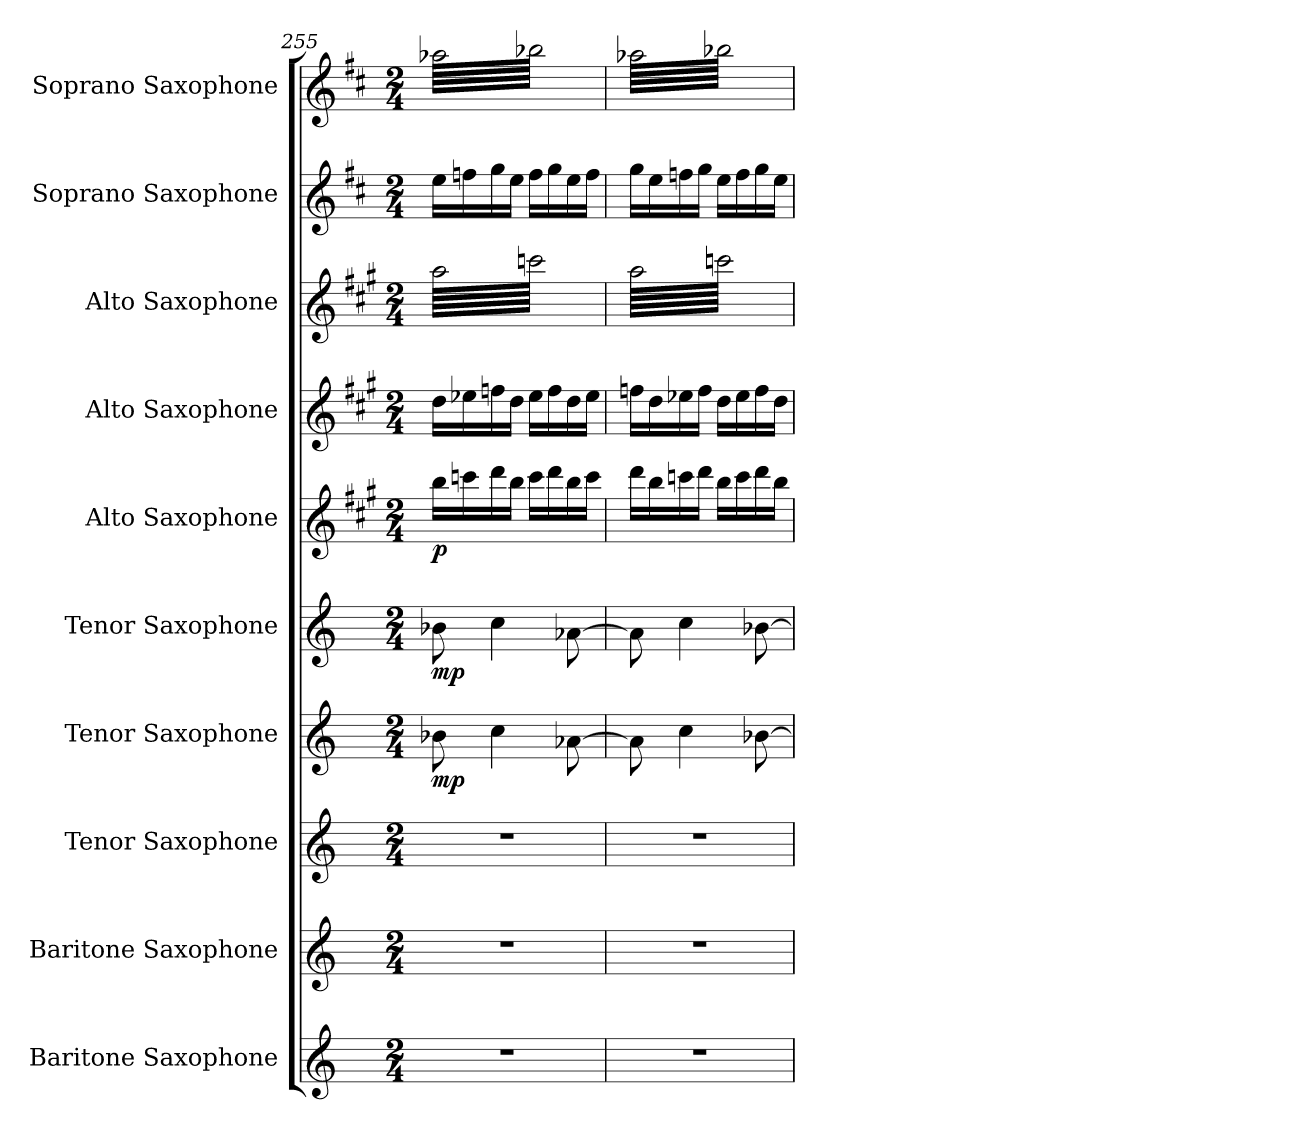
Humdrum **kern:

**kern	**kern	**kern	**kern	**dynam	**kern	**dynam	**kern	**dynam	**kern	**kern	**kern	**kern
*part10	*part9	*part8	*part7	*part7	*part6	*part6	*part5	*part5	*part4	*part3	*part2	*part1
*staff10	*staff9	*staff8	*staff7	*staff7	*staff6	*staff6	*staff5	*staff5	*staff4	*staff3	*staff2	*staff1
*I"Baritone Saxophone	*I"Baritone Saxophone	*I"Tenor Saxophone	*I"Tenor Saxophone	*	*I"Tenor Saxophone	*	*I"Alto Saxophone	*	*I"Alto Saxophone	*I"Alto Saxophone	*I"Soprano Saxophone	*I"Soprano Saxophone
*I'Bar. Sax.	*I'Bar. Sax.	*I'T. Sax.	*I'T. Sax.	*	*I'T. Sax.	*	*I'A. Sax.	*	*I'A. Sax.	*I'A. Sax.	*I'S. Sax.	*I'S. Sax.
*clefG2	*clefG2	*clefG2	*clefG2	*	*clefG2	*	*clefG2	*	*clefG2	*clefG2	*clefG2	*clefG2
*ITrd12c21	*ITrd12c21	*ITrd8c14	*ITrd8c14	*	*ITrd8c14	*	*ITrd5c9	*	*ITrd5c9	*ITrd5c9	*ITrd1c2	*ITrd1c2
*k[]	*k[]	*k[]	*k[]	*	*k[]	*	*k[]	*	*k[]	*k[]	*k[]	*k[]
*M2/4	*M2/4	*M2/4	*M2/4	*	*M2/4	*	*M2/4	*	*M2/4	*M2/4	*M2/4	*M2/4
=255	=255	=255	=255	=255	=255	=255	=255	=255	=255	=255	=255	=255
!	!	!	!	!LO:DY:b	!	!LO:DY:b	!	!LO:DY:b	!	!	!	!
*	*	*	*	*	*	*	*	*	*	*tremolo	*	*
*	*	*	*	*	*	*	*	*	*	*	*	*tremolo
2r	2r	2r	8B-X\	mp	8B-X\	mp	16dd\LL	p	16f\LL	64cc\LLLL	16dd\LL	64gg-X\LLLL
.	.	.	.	.	.	.	.	.	.	64ee-X\	.	64aa-X\
.	.	.	.	.	.	.	.	.	.	64cc\	.	64gg-X\
.	.	.	.	.	.	.	.	.	.	64ee-X\	.	64aa-X\
.	.	.	.	.	.	.	16ee-X\	.	16g-X\	64cc\	16ee-X\	64gg-X\
.	.	.	.	.	.	.	.	.	.	64ee-X\	.	64aa-X\
.	.	.	.	.	.	.	.	.	.	64cc\	.	64gg-X\
.	.	.	.	.	.	.	.	.	.	64ee-X\	.	64aa-X\
.	.	.	4c\	.	4c\	.	16ff\	.	16a-X\	64cc\	16ff\	64gg-X\
.	.	.	.	.	.	.	.	.	.	64ee-X\	.	64aa-X\
.	.	.	.	.	.	.	.	.	.	64cc\	.	64gg-X\
.	.	.	.	.	.	.	.	.	.	64ee-X\	.	64aa-X\
.	.	.	.	.	.	.	16dd\JJ	.	16f\JJ	64cc\	16dd\JJ	64gg-X\
.	.	.	.	.	.	.	.	.	.	64ee-X\	.	64aa-X\
.	.	.	.	.	.	.	.	.	.	64cc\	.	64gg-X\
.	.	.	.	.	.	.	.	.	.	64ee-X\	.	64aa-X\
.	.	.	.	.	.	.	16ee-\LL	.	16g-\LL	64cc\	16ee-\LL	64gg-X\
.	.	.	.	.	.	.	.	.	.	64ee-X\	.	64aa-X\
.	.	.	.	.	.	.	.	.	.	64cc\	.	64gg-X\
.	.	.	.	.	.	.	.	.	.	64ee-X\	.	64aa-X\
.	.	.	.	.	.	.	16ff\	.	16a-\	64cc\	16ff\	64gg-X\
.	.	.	.	.	.	.	.	.	.	64ee-X\	.	64aa-X\
.	.	.	.	.	.	.	.	.	.	64cc\	.	64gg-X\
.	.	.	.	.	.	.	.	.	.	64ee-X\	.	64aa-X\
.	.	.	[8A-X\	.	[8A-X\	.	16dd\	.	16f\	64cc\	16dd\	64gg-X\
.	.	.	.	.	.	.	.	.	.	64ee-X\	.	64aa-X\
.	.	.	.	.	.	.	.	.	.	64cc\	.	64gg-X\
.	.	.	.	.	.	.	.	.	.	64ee-X\	.	64aa-X\
.	.	.	.	.	.	.	16ee-\JJ	.	16g-\JJ	64cc\	16ee-\JJ	64gg-X\
.	.	.	.	.	.	.	.	.	.	64ee-X\	.	64aa-X\
.	.	.	.	.	.	.	.	.	.	64cc\	.	64gg-X\
.	.	.	.	.	.	.	.	.	.	64ee-X\JJJJ	.	64aa-X\JJJJ
=256	=256	=256	=256	=256	=256	=256	=256	=256	=256	=256	=256	=256
2r	2r	2r	8A-\]	.	8A-\]	.	16ff\LL	.	16a-X\LL	64cc\LLLL	16ff\LL	64gg-X\LLLL
.	.	.	.	.	.	.	.	.	.	64ee-X\	.	64aa-X\
.	.	.	.	.	.	.	.	.	.	64cc\	.	64gg-X\
.	.	.	.	.	.	.	.	.	.	64ee-X\	.	64aa-X\
.	.	.	.	.	.	.	16dd\	.	16f\	64cc\	16dd\	64gg-X\
.	.	.	.	.	.	.	.	.	.	64ee-X\	.	64aa-X\
.	.	.	.	.	.	.	.	.	.	64cc\	.	64gg-X\
.	.	.	.	.	.	.	.	.	.	64ee-X\	.	64aa-X\
.	.	.	4c\	.	4c\	.	16ee-X\	.	16g-X\	64cc\	16ee-X\	64gg-X\
.	.	.	.	.	.	.	.	.	.	64ee-X\	.	64aa-X\
.	.	.	.	.	.	.	.	.	.	64cc\	.	64gg-X\
.	.	.	.	.	.	.	.	.	.	64ee-X\	.	64aa-X\
.	.	.	.	.	.	.	16ff\JJ	.	16a-\JJ	64cc\	16ff\JJ	64gg-X\
.	.	.	.	.	.	.	.	.	.	64ee-X\	.	64aa-X\
.	.	.	.	.	.	.	.	.	.	64cc\	.	64gg-X\
.	.	.	.	.	.	.	.	.	.	64ee-X\	.	64aa-X\
.	.	.	.	.	.	.	16dd\LL	.	16f\LL	64cc\	16dd\LL	64gg-X\
.	.	.	.	.	.	.	.	.	.	64ee-X\	.	64aa-X\
.	.	.	.	.	.	.	.	.	.	64cc\	.	64gg-X\
.	.	.	.	.	.	.	.	.	.	64ee-X\	.	64aa-X\
.	.	.	.	.	.	.	16ee-\	.	16g-\	64cc\	16ee-\	64gg-X\
.	.	.	.	.	.	.	.	.	.	64ee-X\	.	64aa-X\
.	.	.	.	.	.	.	.	.	.	64cc\	.	64gg-X\
.	.	.	.	.	.	.	.	.	.	64ee-X\	.	64aa-X\
.	.	.	[8B-X\	.	[8B-X\	.	16ff\	.	16a-\	64cc\	16ff\	64gg-X\
.	.	.	.	.	.	.	.	.	.	64ee-X\	.	64aa-X\
.	.	.	.	.	.	.	.	.	.	64cc\	.	64gg-X\
.	.	.	.	.	.	.	.	.	.	64ee-X\	.	64aa-X\
.	.	.	.	.	.	.	16dd\JJ	.	16f\JJ	64cc\	16dd\JJ	64gg-X\
.	.	.	.	.	.	.	.	.	.	64ee-X\	.	64aa-X\
.	.	.	.	.	.	.	.	.	.	64cc\	.	64gg-X\
.	.	.	.	.	.	.	.	.	.	64ee-X\JJJJ	.	64aa-X\JJJJ
*	*	*	*	*	*	*	*	*	*	*	*	*Xtremolo
*	*	*	*	*	*	*	*	*	*	*Xtremolo	*	*
.	.	.	.	.	.	.	.	.	.	.	.	.
.	.	.	.	.	.	.	.	.	.	.	.	.
.	.	.	.	.	.	.	.	.	.	.	.	.
.	.	.	.	.	.	.	.	.	.	.	.	.
.	.	.	.	.	.	.	.	.	.	.	.	.
.	.	.	.	.	.	.	.	.	.	.	.	.
.	.	.	.	.	.	.	.	.	.	.	.	.
.	.	.	.	.	.	.	.	.	.	.	.	.
.	.	.	.	.	.	.	.	.	.	.	.	.
.	.	.	.	.	.	.	.	.	.	.	.	.
.	.	.	.	.	.	.	.	.	.	.	.	.
.	.	.	.	.	.	.	.	.	.	.	.	.
.	.	.	.	.	.	.	.	.	.	.	.	.
.	.	.	.	.	.	.	.	.	.	.	.	.
.	.	.	.	.	.	.	.	.	.	.	.	.
.	.	.	.	.	.	.	.	.	.	.	.	.
=	=	=	=	=	=	=	=	=	=	=	=	=
*-	*-	*-	*-	*-	*-	*-	*-	*-	*-	*-	*-	*-
